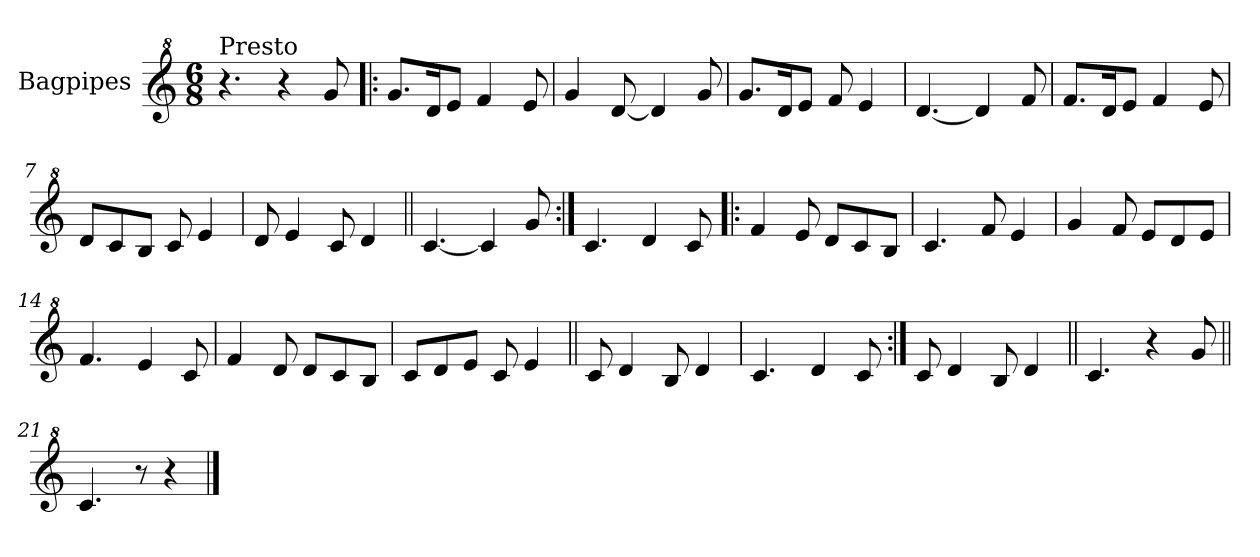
**kern
*part1
*staff1
*I"Bagpipes
*I'Bag
*clefG^2
*k[]
*C:
*M6/8
=1
!LO:TX:a:t=Presto
4.r
4r
8gg/
=2!|:
8.gg/L
16dd/K
8ee/J
4ff/
8ee/
=3
4gg/
[8dd/
4dd/]
8gg/
=4
8.gg/L
16dd/K
8ee/J
8ff/
4ee/
=5
[4.dd/
4dd/]
8ff/
=6
8.ff/L
16dd/K
8ee/J
4ff/
8ee/
=7
8dd/L
8cc/
8b/J
8cc/
4ee/
!!LO:LB:g=z
=8
8dd/
4ee/
8cc/
4dd/
=9||
[4.cc/
4cc/]
8gg/
=10:|!
4.cc/
4dd/
8cc/
=11!|:
4ff/
8ee/
8dd/L
8cc/
8b/J
=12
4.cc/
8ff/
4ee/
=13
4gg/
8ff/
8ee/L
8dd/
8ee/J
=14
4.ff/
4ee/
8cc/
=15
4ff/
8dd/
8dd/L
8cc/
8b/J
!!LO:LB:g=z
=16
8cc/L
8dd/
8ee/J
8cc/
4ee/
=17||
8cc/
4dd/
8b/
4dd/
=18
4.cc/
4dd/
8cc/
=19:|!
8cc/
4dd/
8b/
4dd/
=20||
4.cc/
4r
8gg/
=21||
4.cc/
8r
4r
==
*-
